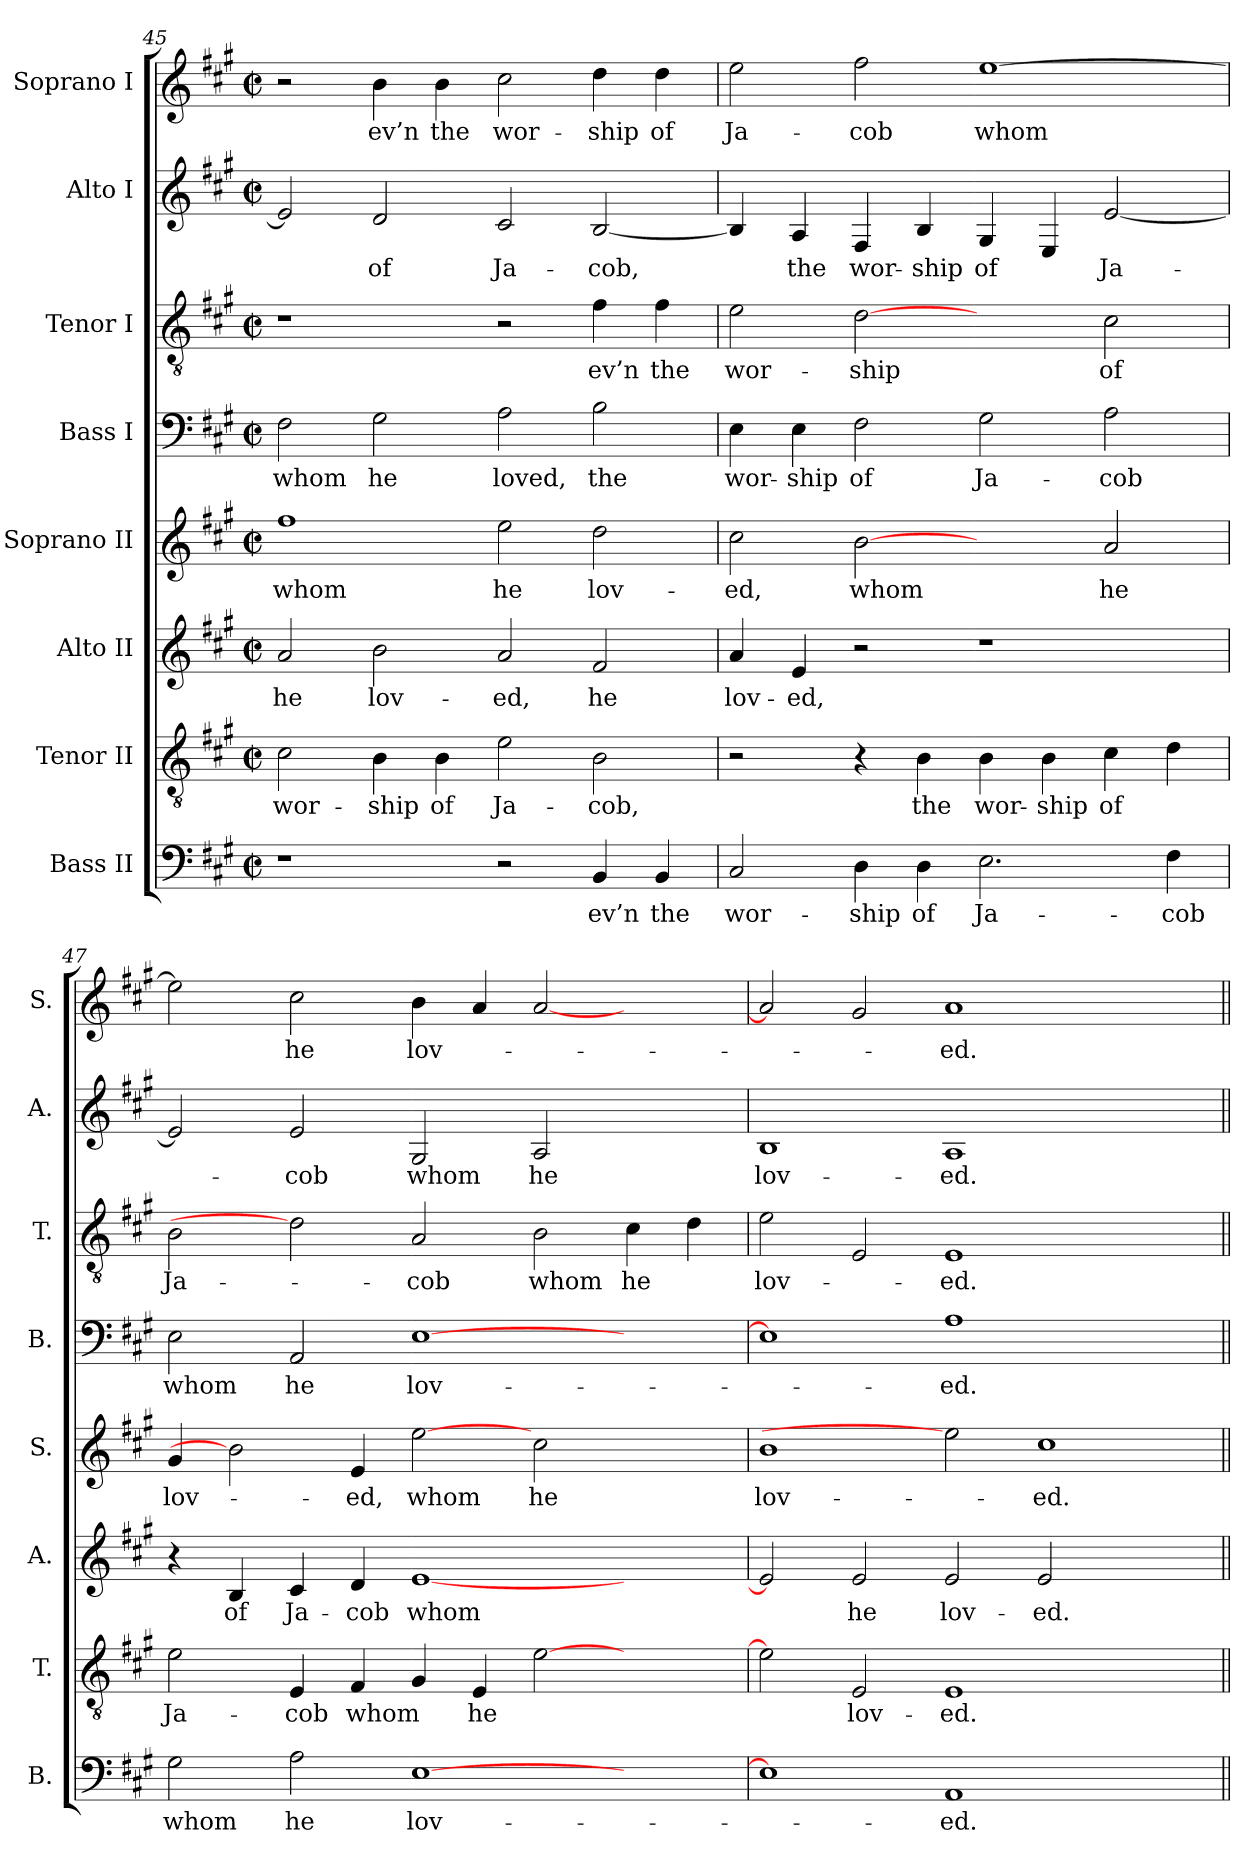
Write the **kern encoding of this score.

**kern	**text	**kern	**text	**kern	**text	**kern	**text	**kern	**text	**kern	**text	**kern	**text	**kern	**text
*part8	*part8	*part7	*part7	*part6	*part6	*part5	*part5	*part4	*part4	*part3	*part3	*part2	*part2	*part1	*part1
*staff8	*staff8	*staff7	*staff7	*staff6	*staff6	*staff5	*staff5	*staff4	*staff4	*staff3	*staff3	*staff2	*staff2	*staff1	*staff1
*I"Bass II	*	*I"Tenor II	*	*I"Alto II	*	*I"Soprano II	*	*I"Bass I	*	*I"Tenor I	*	*I"Alto I	*	*I"Soprano I	*
*I'B.	*	*I'T.	*	*I'A.	*	*I'S.	*	*I'B.	*	*I'T.	*	*I'A.	*	*I'S.	*
*clefF4	*	*clefGv2	*	*clefG2	*	*clefG2	*	*clefF4	*	*clefGv2	*	*clefG2	*	*clefG2	*
*	*	*ITrd7c12	*	*	*	*	*	*	*	*ITrd7c12	*	*	*	*	*
*k[f#c#g#]	*	*k[f#c#g#]	*	*k[f#c#g#]	*	*k[f#c#g#]	*	*k[f#c#g#]	*	*k[f#c#g#]	*	*k[f#c#g#]	*	*k[f#c#g#]	*
*A:	*	*A:	*	*A:	*	*A:	*	*A:	*	*A:	*	*A:	*	*A:	*
*M2/2	*	*M2/2	*	*M2/2	*	*M2/2	*	*M2/2	*	*M2/2	*	*M2/2	*	*M2/2	*
*met(c|)	*	*met(c|)	*	*met(c|)	*	*met(c|)	*	*met(c|)	*	*met(c|)	*	*met(c|)	*	*met(c|)	*
=45	=45	=45	=45	=45	=45	=45	=45	=45	=45	=45	=45	=45	=45	=45	=45
!	!	!	!LO:LY:b	!	!LO:LY:b	!	!LO:LY:b	!	!LO:LY:b	!	!	!	!	!	!
1r	.	2C#\	wor-	2a/	he	1ff#	whom	2F#\	whom	1r	.	2e/]	.	2r	.
!	!	!	!LO:LY:b	!	!LO:LY:b	!	!	!	!LO:LY:b	!	!	!	!LO:LY:b	!	!LO:LY:b
.	.	4BB\	-ship	2b\	lov-	.	.	2G#\	he	.	.	2d/	of	4b\	ev’n
!	!	!	!LO:LY:b	!	!	!	!	!	!	!	!	!	!	!	!LO:LY:b
.	.	4BB\	of	.	.	.	.	.	.	.	.	.	.	4b\	the
!	!	!	!LO:LY:b	!	!LO:LY:b	!	!LO:LY:b	!	!LO:LY:b	!	!	!	!LO:LY:b	!	!LO:LY:b
2r	.	2E\	Ja-	2a/	-ed,	2ee\	he	2A\	loved,	2r	.	2c#/	Ja-	2cc#\	wor-
!	!LO:LY:b	!	!LO:LY:b	!	!LO:LY:b	!	!LO:LY:b	!	!LO:LY:b	!	!LO:LY:b	!	!LO:LY:b	!	!LO:LY:b
4BB/	ev’n	2BB\	-cob,	2f#/	he	2dd\	lov-	2B\	the	4F#\	ev’n	[<2B/	-cob,	4dd\	-ship
!	!LO:LY:b	!	!	!	!	!	!	!	!	!	!LO:LY:b	!	!	!	!LO:LY:b
4BB/	the	.	.	.	.	.	.	.	.	4F#\	the	.	.	4dd\	of
!!LO:LB:g=z
=46	=46	=46	=46	=46	=46	=46	=46	=46	=46	=46	=46	=46	=46	=46	=46
!	!LO:LY:b	!	!	!	!LO:LY:b	!	!LO:LY:b	!	!LO:LY:b	!	!LO:LY:b	!	!	!	!LO:LY:b
2C#/	wor-	2r	.	4a/	lov-	2cc#\	-ed,	4E\	wor-	2E\	wor-	4B/]	.	2ee\	Ja-
!	!	!	!	!	!LO:LY:b	!	!	!	!LO:LY:b	!	!	!	!LO:LY:b	!	!
.	.	.	.	4e/	-ed,	.	.	4E\	-ship	.	.	4A/	the	.	.
!	!LO:LY:b	!	!	!	!	!	!LO:LY:b	!	!LO:LY:b	!	!LO:LY:b	!	!LO:LY:b	!	!LO:LY:b
4D\	-ship	4r	.	2r	.	[2b	whom	2F#\	of	[2D	-ship	4F#/	wor-	2ff#\	-cob
!	!LO:LY:b	!	!LO:LY:b	!	!	!	!	!	!	!	!	!	!LO:LY:b	!	!
4D\	of	4BB\	the	.	.	.	.	.	.	.	.	4B/	-ship	.	.
!	!LO:LY:b	!	!LO:LY:b	!	!	!	!	!	!LO:LY:b	!	!	!	!LO:LY:b	!	!LO:LY:b
2.E\	Ja-	4BB\	wor-	1r	.	2ryy	.	2G#\	Ja-	2ryy	.	4G#/	of	[>1ee	whom
!	!	!	!LO:LY:b	!	!	!	!	!	!	!	!	!	!	!	!
.	.	4BB\	-ship	.	.	.	.	.	.	.	.	4E/	.	.	.
!	!	!	!LO:LY:b	!	!	!	!LO:LY:b	!	!LO:LY:b	!	!LO:LY:b	!	!LO:LY:b	!	!
.	.	4C#\	of	.	.	2a/	he	2A\	-cob	2C#\	of	[<2e/	Ja-	.	.
!	!LO:LY:b	!	!	!	!	!	!	!	!	!	!	!	!	!	!
4F#\	-cob	4D\	.	.	.	.	.	.	.	.	.	.	.	.	.
=47	=47	=47	=47	=47	=47	=47	=47	=47	=47	=47	=47	=47	=47	=47	=47
!	!LO:LY:b	!	!LO:LY:b	!	!	!	!LO:LY:b	!	!LO:LY:b	!	!LO:LY:b	!	!	!	!
2G#\	whom	2E\	Ja-	4r	.	4g#/	lov-	2E\	whom	2BB\	Ja-	2e/]	.	2ee\]	.
!	!	!	!	!	!LO:LY:b	!	!	!	!	!	!	!	!	!	!
.	.	.	.	4B/	of	2b]	.	.	.	.	.	.	.	.	.
!	!LO:LY:b	!	!LO:LY:b	!	!LO:LY:b	!	!	!	!LO:LY:b	!	!	!	!LO:LY:b	!	!LO:LY:b
2A\	he	4EE/	-cob	4c#/	Ja-	.	.	2AA/	he	2D]	.	2e/	-cob	2cc#\	he
!	!	!	!LO:LY:b	!	!LO:LY:b	!	!LO:LY:b	!	!	!	!	!	!	!	!
.	.	4FF#/	whom	4d/	-cob	4e/	-ed,	.	.	.	.	.	.	.	.
!	!LO:LY:b	!	!	!	!LO:LY:b	!	!LO:LY:b	!	!LO:LY:b	!	!LO:LY:b	!	!LO:LY:b	!	!LO:LY:b
[>1E	lov-	4GG#/	.	[<1e	whom	[2ee	whom	[>1E	lov-	2AA/	-cob	2G#/	whom	4b\	lov-
!	!	!	!LO:LY:b	!	!	!	!	!	!	!	!	!	!	!	!
.	.	4EE/	he	.	.	.	.	.	.	.	.	.	.	4a/	.
!	!	!	!	!	!	!	!LO:LY:b	!	!	!	!LO:LY:b	!	!LO:LY:b	!	!
.	.	[>2E\	.	.	.	2cc#\	he	.	.	2BB\	whom	2A/	he	[<2a/	.
!	!	!	!	!	!	!	!	!	!	!	!LO:LY:b	!	!	!	!
2ryy	.	2ryy	.	2ryy	.	2ryy	.	2ryy	.	4C#\	he	2ryy	.	2ryy	.
.	.	.	.	.	.	.	.	.	.	4D\	.	.	.	.	.
=48	=48	=48	=48	=48	=48	=48	=48	=48	=48	=48	=48	=48	=48	=48	=48
!	!	!	!	!	!	!	!LO:LY:b	!	!	!	!LO:LY:b	!	!LO:LY:b	!	!
1E]	.	2E\]	.	2e/]	.	1b	lov-	1E]	.	2E\	lov-	1B	lov-	2a/]	.
!	!	!	!LO:LY:b	!	!LO:LY:b	!	!	!	!	!	!	!	!	!	!
.	.	2EE/	lov-	2e/	he	.	.	.	.	2EE/	.	.	.	2g#/	.
!	!LO:LY:b	!	!LO:LY:b	!	!LO:LY:b	!	!	!	!LO:LY:b	!	!LO:LY:b	!	!LO:LY:b	!	!LO:LY:b
1AA	-ed.	1EE	-ed.	2e/	lov-	2ee]	.	1A	-ed.	1EE	-ed.	1A	-ed.	1a	-ed.
!	!	!	!	!	!LO:LY:b	!	!LO:LY:b	!	!	!	!	!	!	!	!
.	.	.	.	2e/	-ed.	1cc#	-ed.	.	.	.	.	.	.	.	.
2ryy	.	2ryy	.	2ryy	.	.	.	2ryy	.	2ryy	.	2ryy	.	2ryy	.
=||	=||	=||	=||	=||	=||	=||	=||	=||	=||	=||	=||	=||	=||	=||	=||
*-	*-	*-	*-	*-	*-	*-	*-	*-	*-	*-	*-	*-	*-	*-	*-
